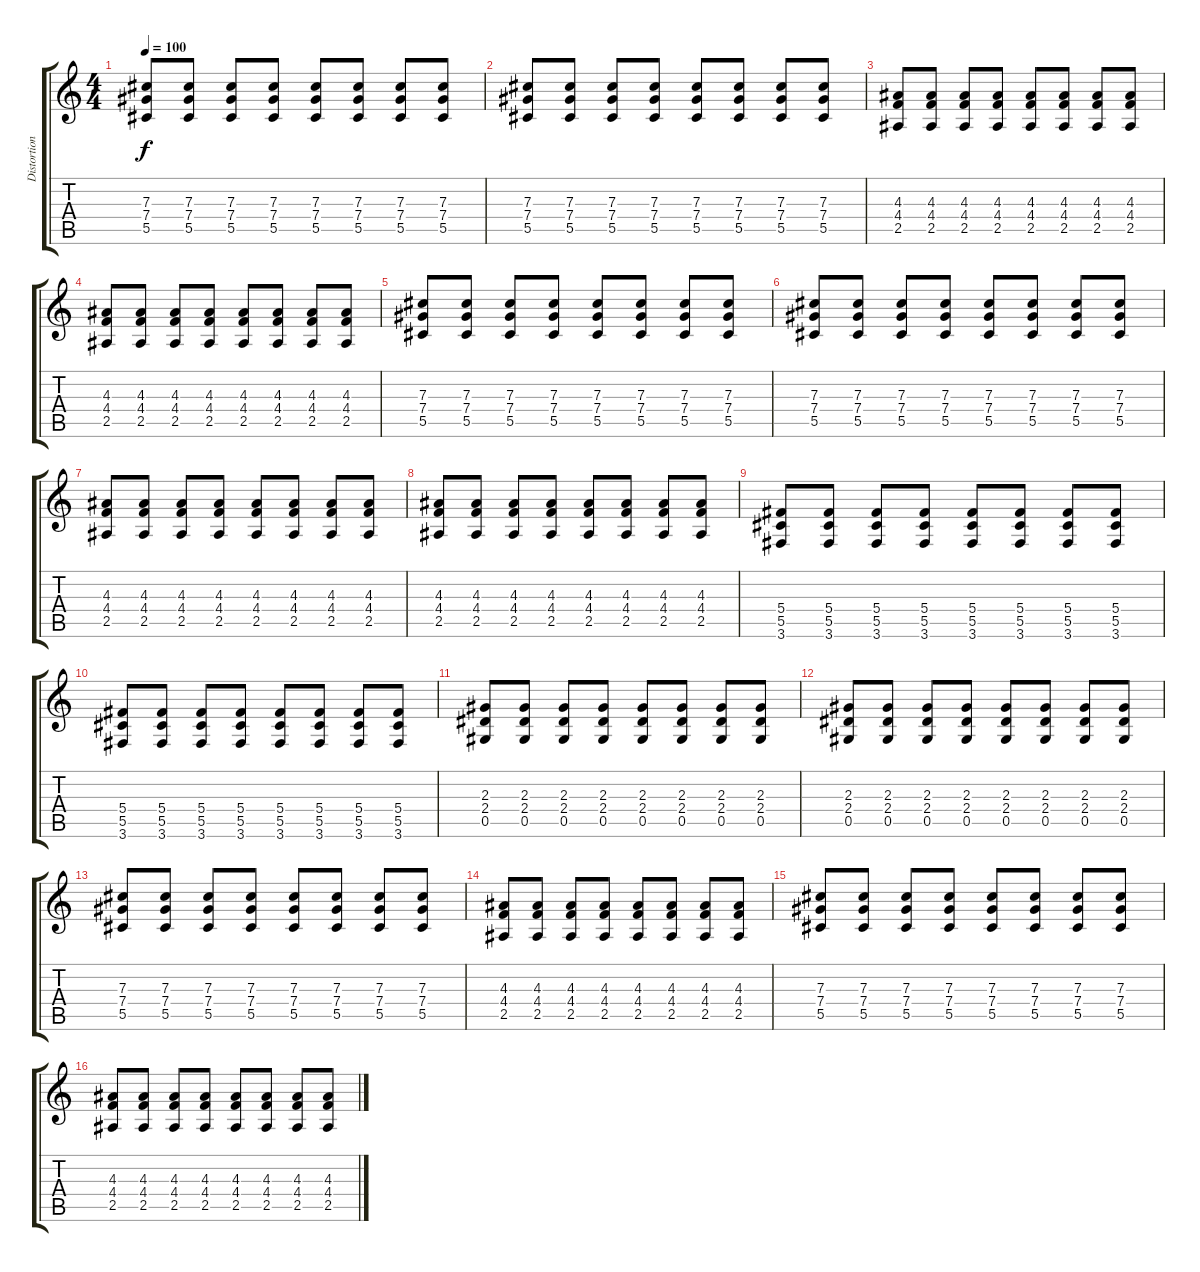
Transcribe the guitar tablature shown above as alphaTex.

\track ("Distortion Guitar 2" "Distortion") {instrument distortionguitar}
\staff {score tabs}
\tuning (Eb4 Bb3 Gb3 Db3 Ab2 Eb2) {hide}
\ts (4 4)
\tempo 100
\clef g2
\ks c
(7.3 7.4 5.5).8{dy f} (7.3 7.4 5.5).8 (7.3 7.4 5.5).8 (7.3 7.4 5.5).8 (7.3 7.4 5.5).8 (7.3 7.4 5.5).8 (7.3 7.4 5.5).8 (7.3 7.4 5.5).8 |
(7.3 7.4 5.5).8 (7.3 7.4 5.5).8 (7.3 7.4 5.5).8 (7.3 7.4 5.5).8 (7.3 7.4 5.5).8 (7.3 7.4 5.5).8 (7.3 7.4 5.5).8 (7.3 7.4 5.5).8 |
(4.3 4.4 2.5).8 (4.3 4.4 2.5).8 (4.3 4.4 2.5).8 (4.3 4.4 2.5).8 (4.3 4.4 2.5).8 (4.3 4.4 2.5).8 (4.3 4.4 2.5).8 (4.3 4.4 2.5).8 |
(4.3 4.4 2.5).8 (4.3 4.4 2.5).8 (4.3 4.4 2.5).8 (4.3 4.4 2.5).8 (4.3 4.4 2.5).8 (4.3 4.4 2.5).8 (4.3 4.4 2.5).8 (4.3 4.4 2.5).8 |
(7.3 7.4 5.5).8 (7.3 7.4 5.5).8 (7.3 7.4 5.5).8 (7.3 7.4 5.5).8 (7.3 7.4 5.5).8 (7.3 7.4 5.5).8 (7.3 7.4 5.5).8 (7.3 7.4 5.5).8 |
(7.3 7.4 5.5).8 (7.3 7.4 5.5).8 (7.3 7.4 5.5).8 (7.3 7.4 5.5).8 (7.3 7.4 5.5).8 (7.3 7.4 5.5).8 (7.3 7.4 5.5).8 (7.3 7.4 5.5).8 |
(4.3 4.4 2.5).8 (4.3 4.4 2.5).8 (4.3 4.4 2.5).8 (4.3 4.4 2.5).8 (4.3 4.4 2.5).8 (4.3 4.4 2.5).8 (4.3 4.4 2.5).8 (4.3 4.4 2.5).8 |
(4.3 4.4 2.5).8 (4.3 4.4 2.5).8 (4.3 4.4 2.5).8 (4.3 4.4 2.5).8 (4.3 4.4 2.5).8 (4.3 4.4 2.5).8 (4.3 4.4 2.5).8 (4.3 4.4 2.5).8 |
(5.4 5.5 3.6).8 (5.4 5.5 3.6).8 (5.4 5.5 3.6).8 (5.4 5.5 3.6).8 (5.4 5.5 3.6).8 (5.4 5.5 3.6).8 (5.4 5.5 3.6).8 (5.4 5.5 3.6).8 |
(5.4 5.5 3.6).8 (5.4 5.5 3.6).8 (5.4 5.5 3.6).8 (5.4 5.5 3.6).8 (5.4 5.5 3.6).8 (5.4 5.5 3.6).8 (5.4 5.5 3.6).8 (5.4 5.5 3.6).8 |
(2.3 2.4 0.5).8 (2.3 2.4 0.5).8 (2.3 2.4 0.5).8 (2.3 2.4 0.5).8 (2.3 2.4 0.5).8 (2.3 2.4 0.5).8 (2.3 2.4 0.5).8 (2.3 2.4 0.5).8 |
(2.3 2.4 0.5).8 (2.3 2.4 0.5).8 (2.3 2.4 0.5).8 (2.3 2.4 0.5).8 (2.3 2.4 0.5).8 (2.3 2.4 0.5).8 (2.3 2.4 0.5).8 (2.3 2.4 0.5).8 |
(7.3 7.4 5.5).8 (7.3 7.4 5.5).8 (7.3 7.4 5.5).8 (7.3 7.4 5.5).8 (7.3 7.4 5.5).8 (7.3 7.4 5.5).8 (7.3 7.4 5.5).8 (7.3 7.4 5.5).8 |
(4.3 4.4 2.5).8 (4.3 4.4 2.5).8 (4.3 4.4 2.5).8 (4.3 4.4 2.5).8 (4.3 4.4 2.5).8 (4.3 4.4 2.5).8 (4.3 4.4 2.5).8 (4.3 4.4 2.5).8 |
(7.3 7.4 5.5).8 (7.3 7.4 5.5).8 (7.3 7.4 5.5).8 (7.3 7.4 5.5).8 (7.3 7.4 5.5).8 (7.3 7.4 5.5).8 (7.3 7.4 5.5).8 (7.3 7.4 5.5).8 |
(4.3 4.4 2.5).8 (4.3 4.4 2.5).8 (4.3 4.4 2.5).8 (4.3 4.4 2.5).8 (4.3 4.4 2.5).8 (4.3 4.4 2.5).8 (4.3 4.4 2.5).8 (4.3 4.4 2.5).8
